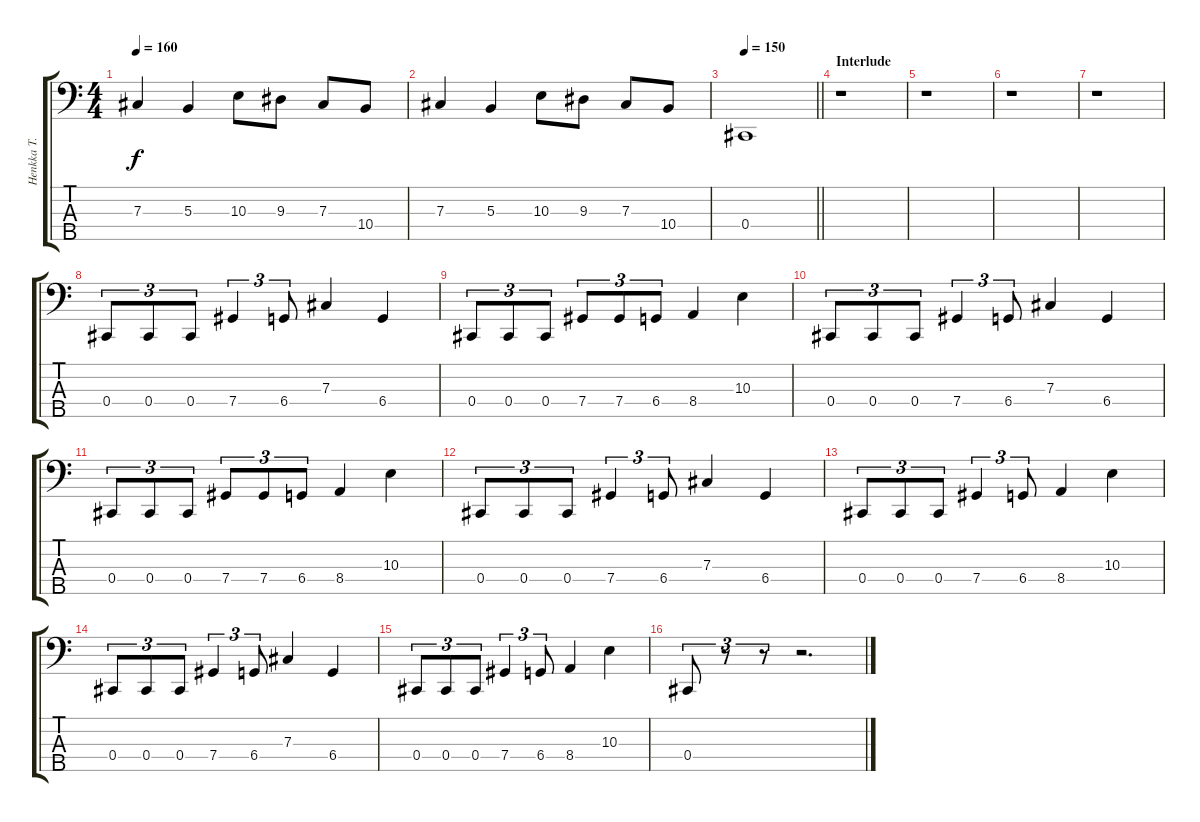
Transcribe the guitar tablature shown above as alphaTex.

\track ("Henkka T. Blacksmith" "Henkka T. ") {instrument electricbasspick}
\staff {score tabs}
\tuning (E2 B1 Gb1 Db1 Ab0) {hide}
\ts (4 4)
\tempo 160
\clef f4
\ks c
7.3.4{dy f} 5.3.4 10.3.8 9.3.8 7.3.8 10.4.8 |
7.3.4 5.3.4 10.3.8 9.3.8 7.3.8 10.4.8 |
\tempo 150
\barLineRight lightlight
0.4.1 |
\section ("" "Interlude")
r.1 |
r.1 |
r.1 |
r.1 |
0.4.8{tu (3 2)} 0.4.8{tu (3 2)} 0.4.8{tu (3 2)} 7.4.4{tu (3 2)} 6.4.8{tu (3 2)} 7.3.4 6.4.4 |
0.4.8{tu (3 2)} 0.4.8{tu (3 2)} 0.4.8{tu (3 2)} 7.4.8{tu (3 2)} 7.4.8{tu (3 2)} 6.4.8{tu (3 2)} 8.4.4 10.3.4 |
0.4.8{tu (3 2)} 0.4.8{tu (3 2)} 0.4.8{tu (3 2)} 7.4.4{tu (3 2)} 6.4.8{tu (3 2)} 7.3.4 6.4.4 |
0.4.8{tu (3 2)} 0.4.8{tu (3 2)} 0.4.8{tu (3 2)} 7.4.8{tu (3 2)} 7.4.8{tu (3 2)} 6.4.8{tu (3 2)} 8.4.4 10.3.4 |
0.4.8{tu (3 2)} 0.4.8{tu (3 2)} 0.4.8{tu (3 2)} 7.4.4{tu (3 2)} 6.4.8{tu (3 2)} 7.3.4 6.4.4 |
0.4.8{tu (3 2)} 0.4.8{tu (3 2)} 0.4.8{tu (3 2)} 7.4.4{tu (3 2)} 6.4.8{tu (3 2)} 8.4.4 10.3.4 |
0.4.8{tu (3 2)} 0.4.8{tu (3 2)} 0.4.8{tu (3 2)} 7.4.4{tu (3 2)} 6.4.8{tu (3 2)} 7.3.4 6.4.4 |
0.4.8{tu (3 2)} 0.4.8{tu (3 2)} 0.4.8{tu (3 2)} 7.4.4{tu (3 2)} 6.4.8{tu (3 2)} 8.4.4 10.3.4 |
0.4.8{tu (3 2)} r.8{tu (3 2)} r.8{tu (3 2)} r.2{d}
